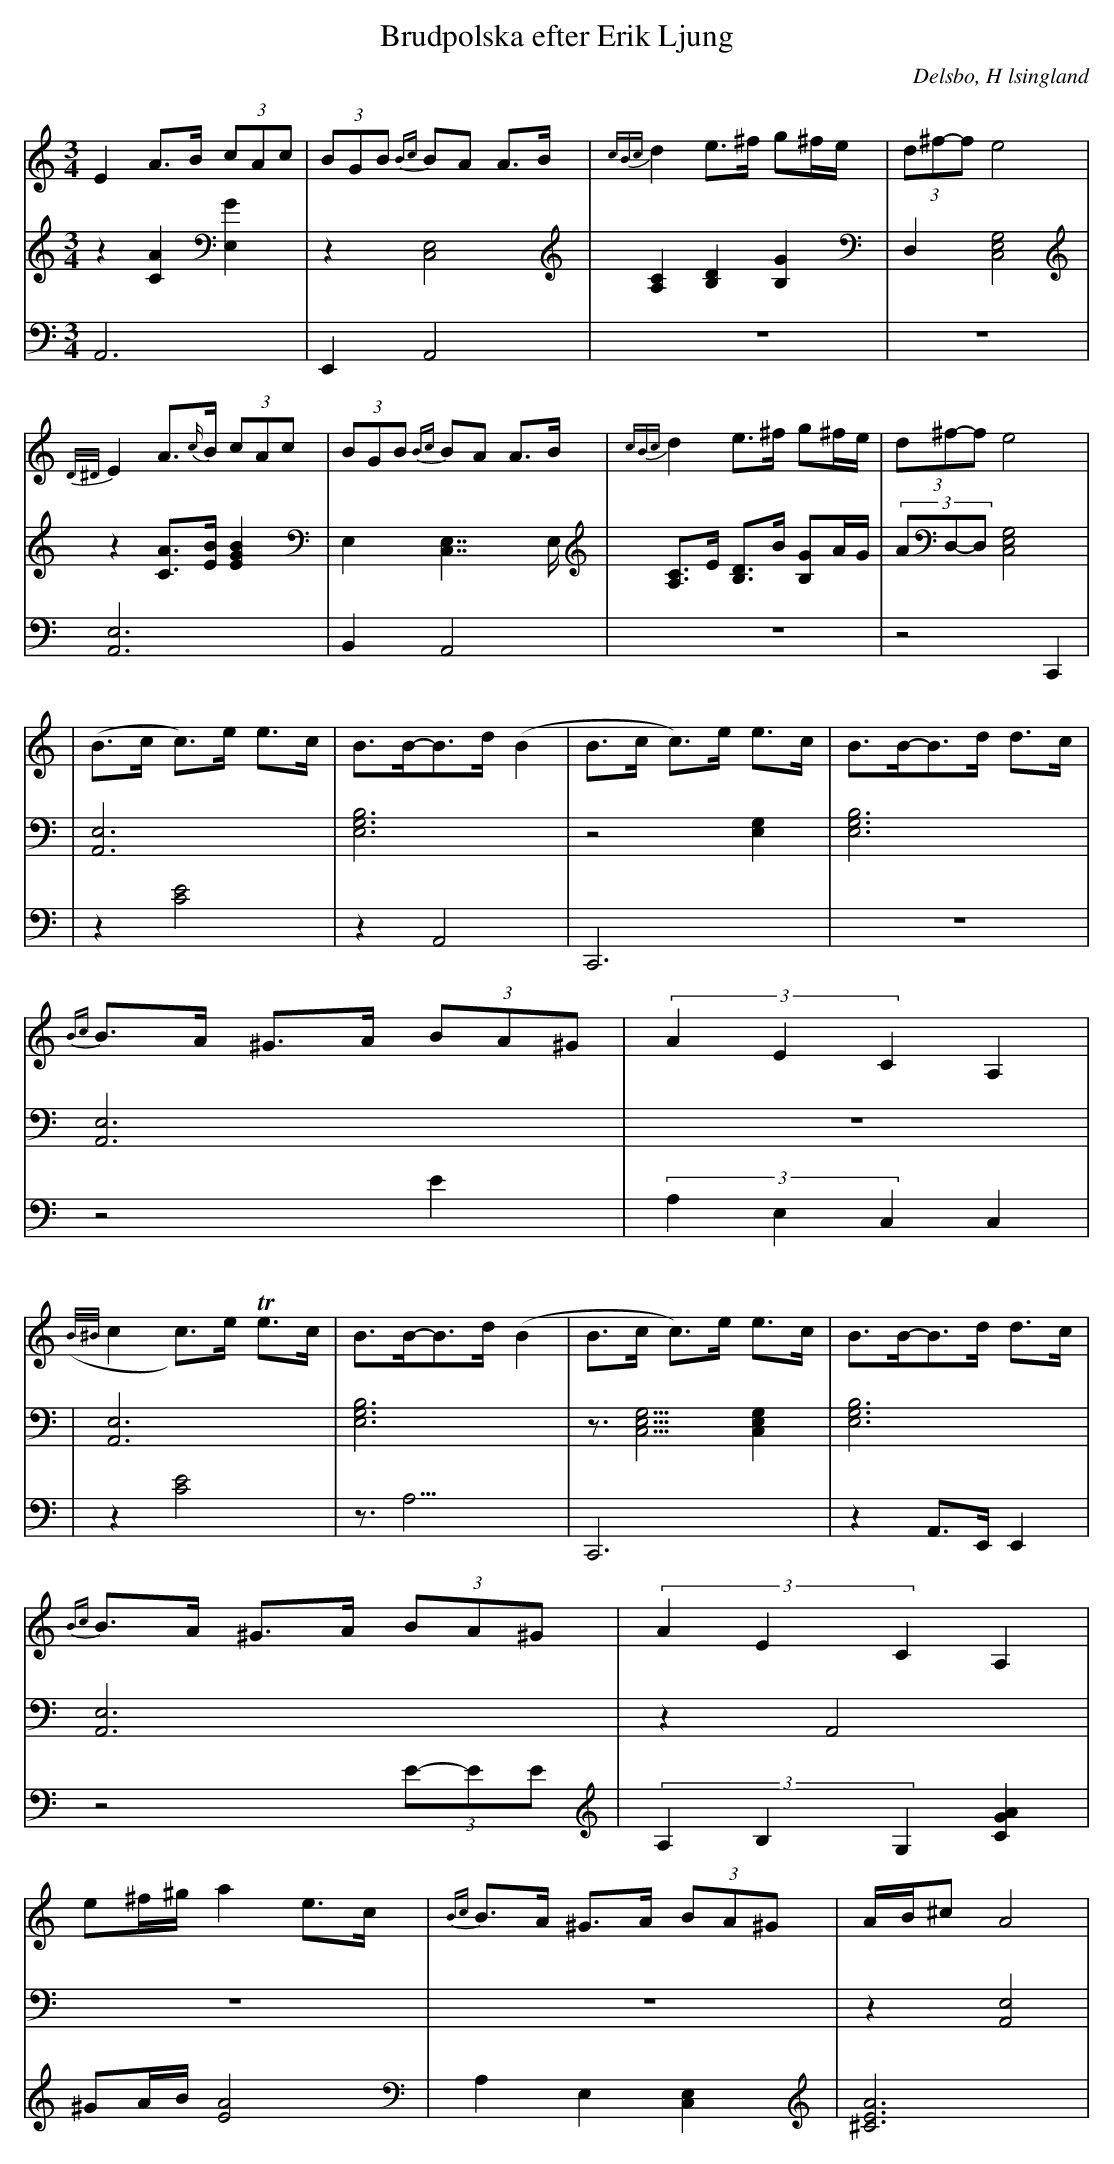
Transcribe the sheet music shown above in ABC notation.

X:1
T: Brudpolska efter Erik Ljung
Q: 105
O: Delsbo, H lsingland
M: 3/4
L: 1/8
K: Am
V:1
V:2
V:3 =Merge
V:1
E2 A>B (3cAc| (3BGB {Bc}BA A>B|{cBc}d2 e>^f g^f/e/|(3d^f-f e4 |
{D/^D/}E2 A>{c/}B (3cAc| (3BGB {Bc}BA A>B|{cBc}d2 e>^f g^f/e/|(3d^f-f e4 |
|(B>c c)>e e>c|B>B-B>d (B2|B>c c)>e e>c|B>B-B>d d>c|
{Bc}B>A ^G>A (3BA^G|(3A2E2C2 A,2|
({B/^B/}c2 c)>e Te>c|B>B-B>d (B2|B>c c)>e e>c|B>B-B>d d>c|
{Bc}B>A ^G>A (3BA^G|(3A2E2C2 A,2|
e^f/^g/ a2 e>c|{Bc}B>A ^G>A (3BA^G|A/B/^c A4|
V:2
z2 [A2C2] [E,2G2]|z2 [C,4E,4]|[A,2C2] [B,2D2] [B,2G2]|D,2 [E,4G,4C,4]|
z2 [AC]>[BE] [B2E2G2]|E,2 [C,7/2E,7/2]E,/|[A,C]>E [B,D]>B [B,G]A/G/|(3AD,-D, [E,4G,4C,4]|
|[A,,6E,6]|[E,6G,6B,6]|z4[G,2E,2]|[E,6G,6B,6]|
[A,,6E,6]|z6|
|[A,,6E,6]|[E,6G,6B,6]|z3/2[E,5/2G,5/2C,5/2] [E,2G,2C,2]|[E,6G,6B,6]|
[A,,6E,6]|z2 A,,4|
z6|z6|z2 [A,,4E,4]|
V:3
A,,6|E,,2 A,,4|z6|z6|
[A,,6E,6]|B,,2 A,,4|z6|z4  C,,2|
|z2 [C4E4]|z2 A,,4|C,,6|z6|
z4 E2|(3A,2E,2C,2 [C,2]|
|z2 [C4E4]|z3<A,3|C,,6|z2 A,,>E,, E,,2|
z4 (3E-EE|(3A,2B,2G,2 [G2A2C2]|
^GA/B/ [A4E4]|A,2 E,2 [C,2E,2]|[A6^C6E6]|
